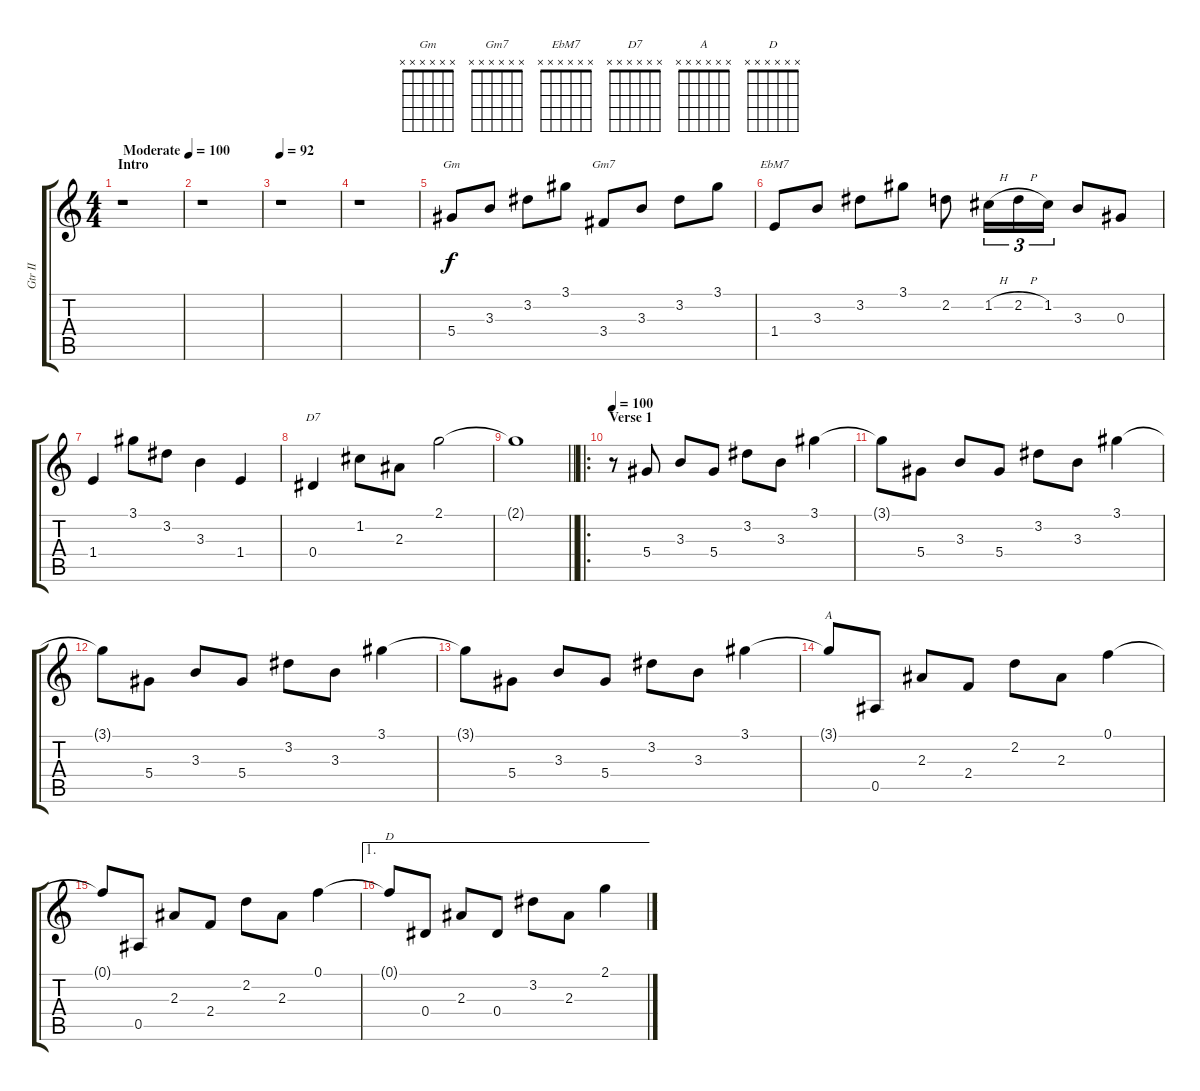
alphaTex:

\track ("Gtr II" "Gtr II") {instrument overdrivenguitar}
\staff {score tabs}
\tuning (F4 C4 Ab3 Eb3 Bb2 F2) {hide}
\chord ("Gm" x x x x x x)
\chord ("Gm7" x x x x x x)
\chord ("EbM7" x x x x x x)
\chord ("D7" x x x x x x)
\chord ("A" x x x x x x)
\chord ("D" x x x x x x)
\ts (4 4)
\section ("" "Intro")
\tempo (100 "Moderate")
\clef g2
\ks c
r.1{dy f instrument overdrivenguitar} |
r.1 |
\tempo 92
r.1 |
r.1 |
5.4.8{ch "Gm" volume 10 instrument electricguitarjazz} 3.3.8 3.2.8 3.1.8 3.4.8{ch "Gm7"} 3.3.8 3.2.8 3.1.8 |
1.4.8{ch "EbM7"} 3.3.8 3.2.8 3.1.8 2.2.8 1.2{h}.16{tu (3 2)} 2.2{h}.16{tu (3 2)} 1.2.16{tu (3 2)} 3.3.8 0.3.8 |
1.4.4 3.1.8 3.2.8 3.3.4 1.4.4 |
0.4.4{ch "D7"} 1.2.8 2.3.8 2.1.2 |
\barLineRight lightlight
2.1{t}.1{volume 5} |
\ro
\section ("" "Verse 1")
\tempo 100
r.8{volume 10 instrument electricguitarjazz} 5.4.8 3.3.8 5.4.8 3.2.8 3.3.8 3.1.4 |
3.1{t}.8 5.4.8 3.3.8 5.4.8 3.2.8 3.3.8 3.1.4 |
3.1{t}.8 5.4.8 3.3.8 5.4.8 3.2.8 3.3.8 3.1.4 |
3.1{t}.8 5.4.8 3.3.8 5.4.8 3.2.8 3.3.8 3.1.4 |
3.1{t}.8{ch "A"} 0.5.8 2.3.8 2.4.8 2.2.8 2.3.8 0.1.4 |
0.1{t}.8 0.5.8 2.3.8 2.4.8 2.2.8 2.3.8 0.1.4 |
\ae 1
0.1{t}.8{ch "D"} 0.4.8 2.3.8 0.4.8 3.2.8 2.3.8 2.1.4
